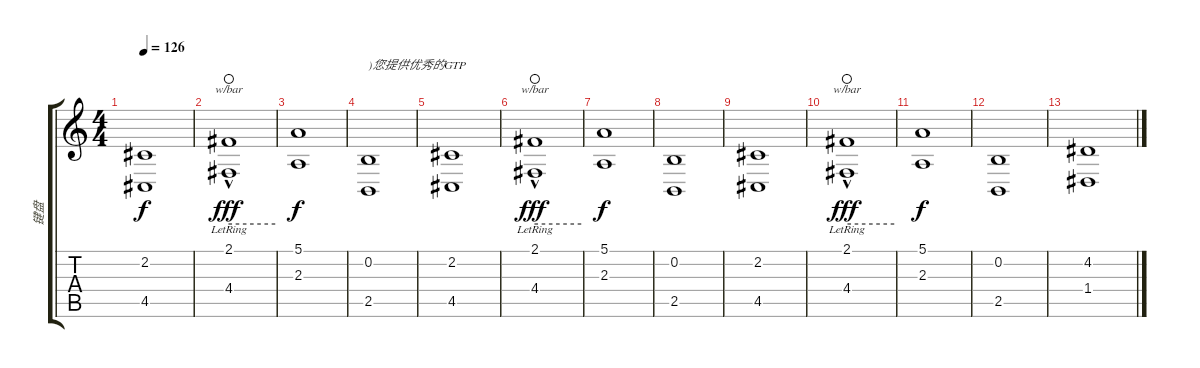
\track ("键盘" "键盘") {instrument altosax}
\staff {score tabs}
\tuning (E4 B3 G3 D3 A2 E2) {hide}
\ts (4 4)
\tempo 126
\clef g2
\ks c
(2.2 4.5).1{dy f} |
(2.1 4.4{hac lr}).1{tbe (hold default 0 0 60 0) dy fff waho} |
(5.1 2.3).1{dy f} |
(0.2 2.5).1{txt ")您提供优秀的GTP"} |
(2.2 4.5).1 |
(2.1 4.4{hac lr}).1{tbe (hold default 0 0 60 0) dy fff waho} |
(5.1 2.3).1{dy f} |
(0.2 2.5).1 |
(2.2 4.5).1 |
(2.1 4.4{hac lr}).1{tbe (hold default 0 0 60 0) dy fff waho} |
(5.1 2.3).1{dy f} |
(0.2 2.5).1 |
(4.2 1.4).1
